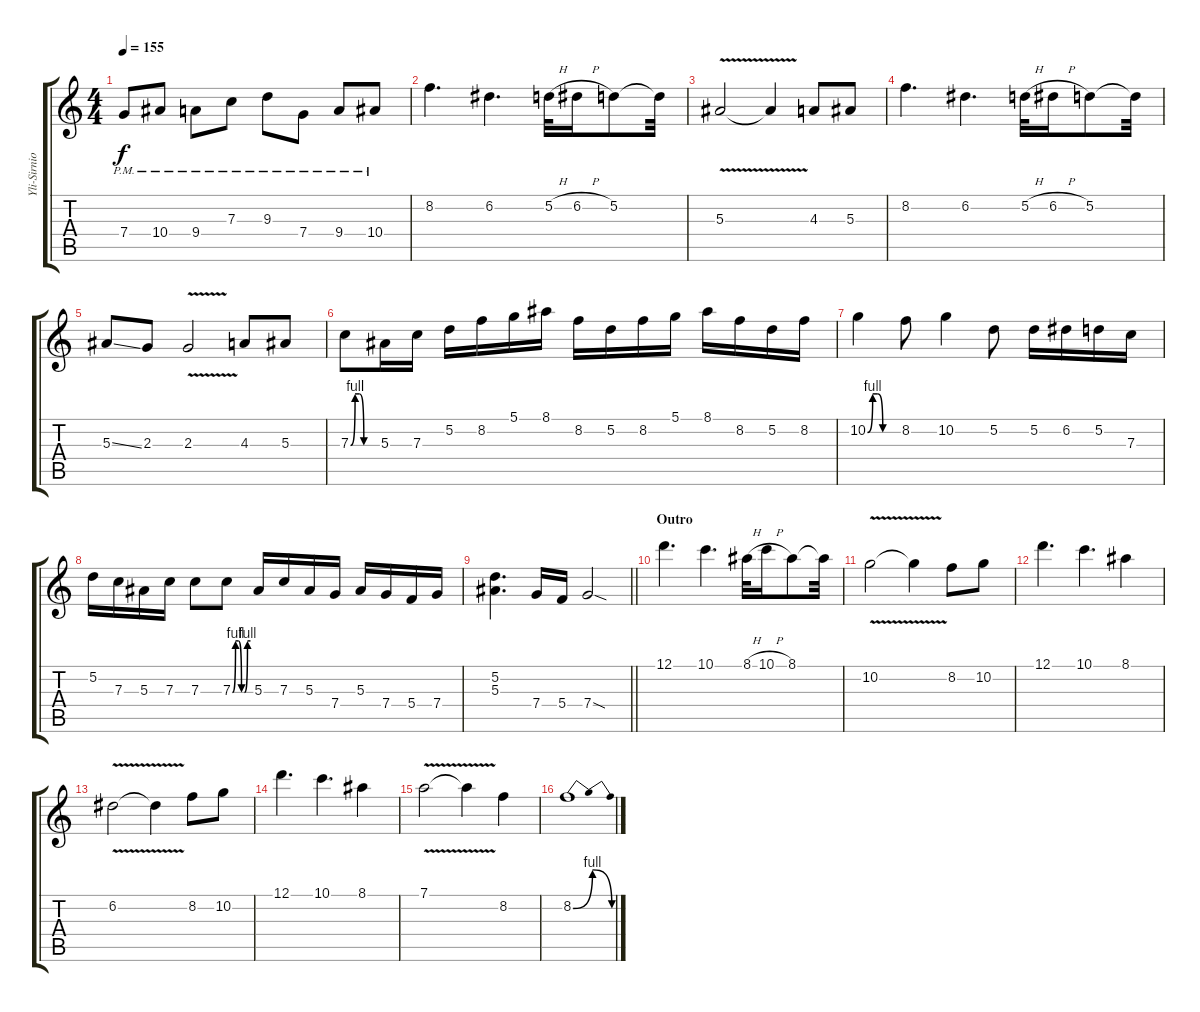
\track ("Yli-Sirnio" "Yli-Sirnio") {instrument distortionguitar}
\staff {score tabs}
\tuning (D4 A3 F3 C3 G2 D2) {hide}
\ts (4 4)
\tempo 155
\clef g2
\ks c
7.4{pm}.8{dy f} 10.4{pm}.8 9.4{pm}.8 7.3{pm}.8 9.3{pm}.8 7.4{pm}.8 9.4{pm}.8 10.4{pm}.8 |
8.2.4{d} 6.2.4{d} 5.2{h}.32 6.2{h}.16 5.2.8 5.2{t}.32 |
5.3{v}.2 5.3{t}.4 4.3.8 5.3.8 |
8.2.4{d} 6.2.4{d} 5.2{h}.32 6.2{h}.16 5.2.8 5.2{t}.32 |
5.3{ss}.8 2.3.8 2.3{v}.2 4.3.8 5.3.8 |
7.3{be (custom 0 0 10 4 20 4 30 0 60 0)}.8 5.3.16 7.3.16 5.2.16 8.2.16 5.1.16 8.1.16 8.2.16 5.2.16 8.2.16 5.1.16 8.1.16 8.2.16 5.2.16 8.2.16 |
10.2{be (custom 0 0 10 4 20 4 30 0 60 0)}.4 8.2.8 10.2.4 5.2.8 5.2.16 6.2.16 5.2.16 7.3.16 |
5.2.16 7.3.16 5.3.16 7.3.16 7.3.8 7.3{be (custom 0 0 10 4 20 4 30 0 40 0 50 4 60 4)}.8 5.3.16 7.3.16 5.3.16 7.4.16 5.3.16 7.4.16 5.4.16 7.4.16 |
\barLineRight lightlight
(5.2 5.3).4{d} 7.4.16 5.4.16 7.4{sod}.2 |
\section ("" "Outro")
12.1.4{d} 10.1.4{d} 8.1{h}.32 10.1{h}.16 8.1.8 8.1{t}.32 |
10.2{v}.2 10.2{t}.4 8.2.8 10.2.8 |
12.1.4{d} 10.1.4{d} 8.1.4 |
6.2{v}.2 6.2{t}.4 8.2.8 10.2.8 |
12.1.4{d} 10.1.4{d} 8.1.4 |
7.1{v}.2 7.1{t}.4 8.2.4 |
8.2{be (bendrelease 0 0 15 4 40 4 60 0)}.1
